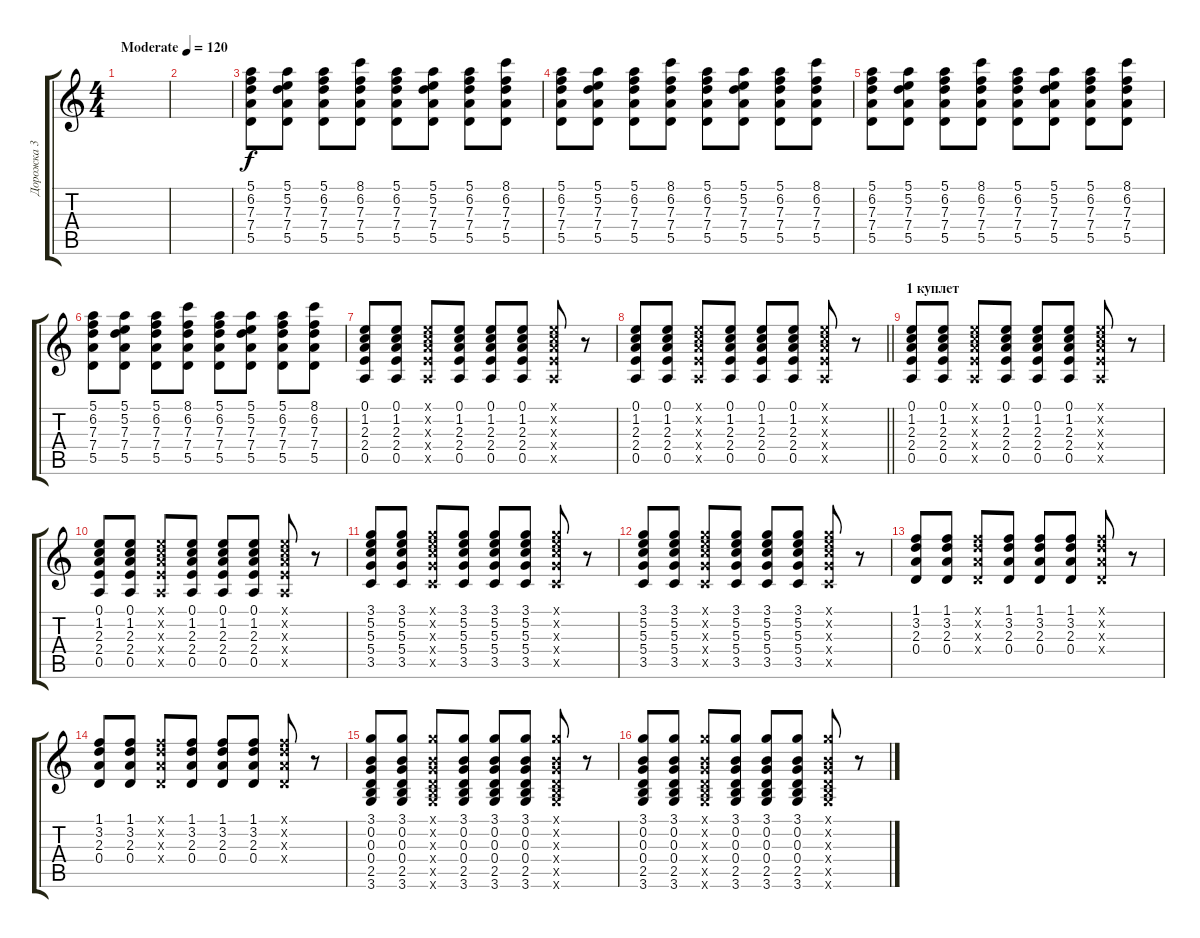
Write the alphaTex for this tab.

\track ("Дорожка 3" "Дорожка 3") {instrument electricguitarmuted}
\staff {score tabs}
\tuning (E4 B3 G3 D3 A2 E2) {hide}
\ts (4 4)
\tempo (120 "Moderate")
\clef g2
\ks c
|
|
(5.1 6.2 7.3 7.4 5.5).8 (5.1 5.2 7.3 7.4 5.5).8 (5.1 6.2 7.3 7.4 5.5).8 (8.1 6.2 7.3 7.4 5.5).8 (5.1 6.2 7.3 7.4 5.5).8 (5.1 5.2 7.3 7.4 5.5).8 (5.1 6.2 7.3 7.4 5.5).8 (8.1 6.2 7.3 7.4 5.5).8 |
(5.1 6.2 7.3 7.4 5.5).8 (5.1 5.2 7.3 7.4 5.5).8 (5.1 6.2 7.3 7.4 5.5).8 (8.1 6.2 7.3 7.4 5.5).8 (5.1 6.2 7.3 7.4 5.5).8 (5.1 5.2 7.3 7.4 5.5).8 (5.1 6.2 7.3 7.4 5.5).8 (8.1 6.2 7.3 7.4 5.5).8 |
(5.1 6.2 7.3 7.4 5.5).8 (5.1 5.2 7.3 7.4 5.5).8 (5.1 6.2 7.3 7.4 5.5).8 (8.1 6.2 7.3 7.4 5.5).8 (5.1 6.2 7.3 7.4 5.5).8 (5.1 5.2 7.3 7.4 5.5).8 (5.1 6.2 7.3 7.4 5.5).8 (8.1 6.2 7.3 7.4 5.5).8 |
(5.1 6.2 7.3 7.4 5.5).8 (5.1 5.2 7.3 7.4 5.5).8 (5.1 6.2 7.3 7.4 5.5).8 (8.1 6.2 7.3 7.4 5.5).8 (5.1 6.2 7.3 7.4 5.5).8 (5.1 5.2 7.3 7.4 5.5).8 (5.1 6.2 7.3 7.4 5.5).8 (8.1 6.2 7.3 7.4 5.5).8 |
(0.1 1.2 2.3 2.4 0.5).8 (0.1 1.2 2.3 2.4 0.5).8 (0.1{x} 1.2{x} 2.3{x} 2.4{x} 0.5{x}).8 (0.1 1.2 2.3 2.4 0.5).8 (0.1 1.2 2.3 2.4 0.5).8 (0.1 1.2 2.3 2.4 0.5).8 (0.1{x} 1.2{x} 2.3{x} 2.4{x} 0.5{x}).8 r.8 |
\barLineRight lightlight
(0.1 1.2 2.3 2.4 0.5).8 (0.1 1.2 2.3 2.4 0.5).8 (0.1{x} 1.2{x} 2.3{x} 2.4{x} 0.5{x}).8 (0.1 1.2 2.3 2.4 0.5).8 (0.1 1.2 2.3 2.4 0.5).8 (0.1 1.2 2.3 2.4 0.5).8 (0.1{x} 1.2{x} 2.3{x} 2.4{x} 0.5{x}).8 r.8 |
\section ("" "1 куплет")
(0.1 1.2 2.3 2.4 0.5).8 (0.1 1.2 2.3 2.4 0.5).8 (0.1{x} 1.2{x} 2.3{x} 2.4{x} 0.5{x}).8 (0.1 1.2 2.3 2.4 0.5).8 (0.1 1.2 2.3 2.4 0.5).8 (0.1 1.2 2.3 2.4 0.5).8 (0.1{x} 1.2{x} 2.3{x} 2.4{x} 0.5{x}).8 r.8 |
(0.1 1.2 2.3 2.4 0.5).8 (0.1 1.2 2.3 2.4 0.5).8 (0.1{x} 1.2{x} 2.3{x} 2.4{x} 0.5{x}).8 (0.1 1.2 2.3 2.4 0.5).8 (0.1 1.2 2.3 2.4 0.5).8 (0.1 1.2 2.3 2.4 0.5).8 (0.1{x} 1.2{x} 2.3{x} 2.4{x} 0.5{x}).8 r.8 |
(3.1 5.2 5.3 5.4 3.5).8 (3.1 5.2 5.3 5.4 3.5).8 (3.1{x} 5.2{x} 5.3{x} 5.4{x} 3.5{x}).8 (3.1 5.2 5.3 5.4 3.5).8 (3.1 5.2 5.3 5.4 3.5).8 (3.1 5.2 5.3 5.4 3.5).8 (3.1{x} 5.2{x} 5.3{x} 5.4{x} 3.5{x}).8 r.8 |
(3.1 5.2 5.3 5.4 3.5).8 (3.1 5.2 5.3 5.4 3.5).8 (3.1{x} 5.2{x} 5.3{x} 5.4{x} 3.5{x}).8 (3.1 5.2 5.3 5.4 3.5).8 (3.1 5.2 5.3 5.4 3.5).8 (3.1 5.2 5.3 5.4 3.5).8 (3.1{x} 5.2{x} 5.3{x} 5.4{x} 3.5{x}).8 r.8 |
(1.1 3.2 2.3 0.4).8 (1.1 3.2 2.3 0.4).8 (1.1{x} 3.2{x} 2.3{x} 0.4{x}).8 (1.1 3.2 2.3 0.4).8 (1.1 3.2 2.3 0.4).8 (1.1 3.2 2.3 0.4).8 (1.1{x} 3.2{x} 2.3{x} 0.4{x}).8 r.8 |
(1.1 3.2 2.3 0.4).8 (1.1 3.2 2.3 0.4).8 (1.1{x} 3.2{x} 2.3{x} 0.4{x}).8 (1.1 3.2 2.3 0.4).8 (1.1 3.2 2.3 0.4).8 (1.1 3.2 2.3 0.4).8 (1.1{x} 3.2{x} 2.3{x} 0.4{x}).8 r.8 |
(3.1 0.2 0.3 0.4 2.5 3.6).8 (3.1 0.2 0.3 0.4 2.5 3.6).8 (3.1{x} 0.2{x} 0.3{x} 0.4{x} 2.5{x} 3.6{x}).8 (3.1 0.2 0.3 0.4 2.5 3.6).8 (3.1 0.2 0.3 0.4 2.5 3.6).8 (3.1 0.2 0.3 0.4 2.5 3.6).8 (3.1{x} 0.2{x} 0.3{x} 0.4{x} 2.5{x} 3.6{x}).8 r.8 |
(3.1 0.2 0.3 0.4 2.5 3.6).8 (3.1 0.2 0.3 0.4 2.5 3.6).8 (3.1{x} 0.2{x} 0.3{x} 0.4{x} 2.5{x} 3.6{x}).8 (3.1 0.2 0.3 0.4 2.5 3.6).8 (3.1 0.2 0.3 0.4 2.5 3.6).8 (3.1 0.2 0.3 0.4 2.5 3.6).8 (3.1{x} 0.2{x} 0.3{x} 0.4{x} 2.5{x} 3.6{x}).8 r.8
